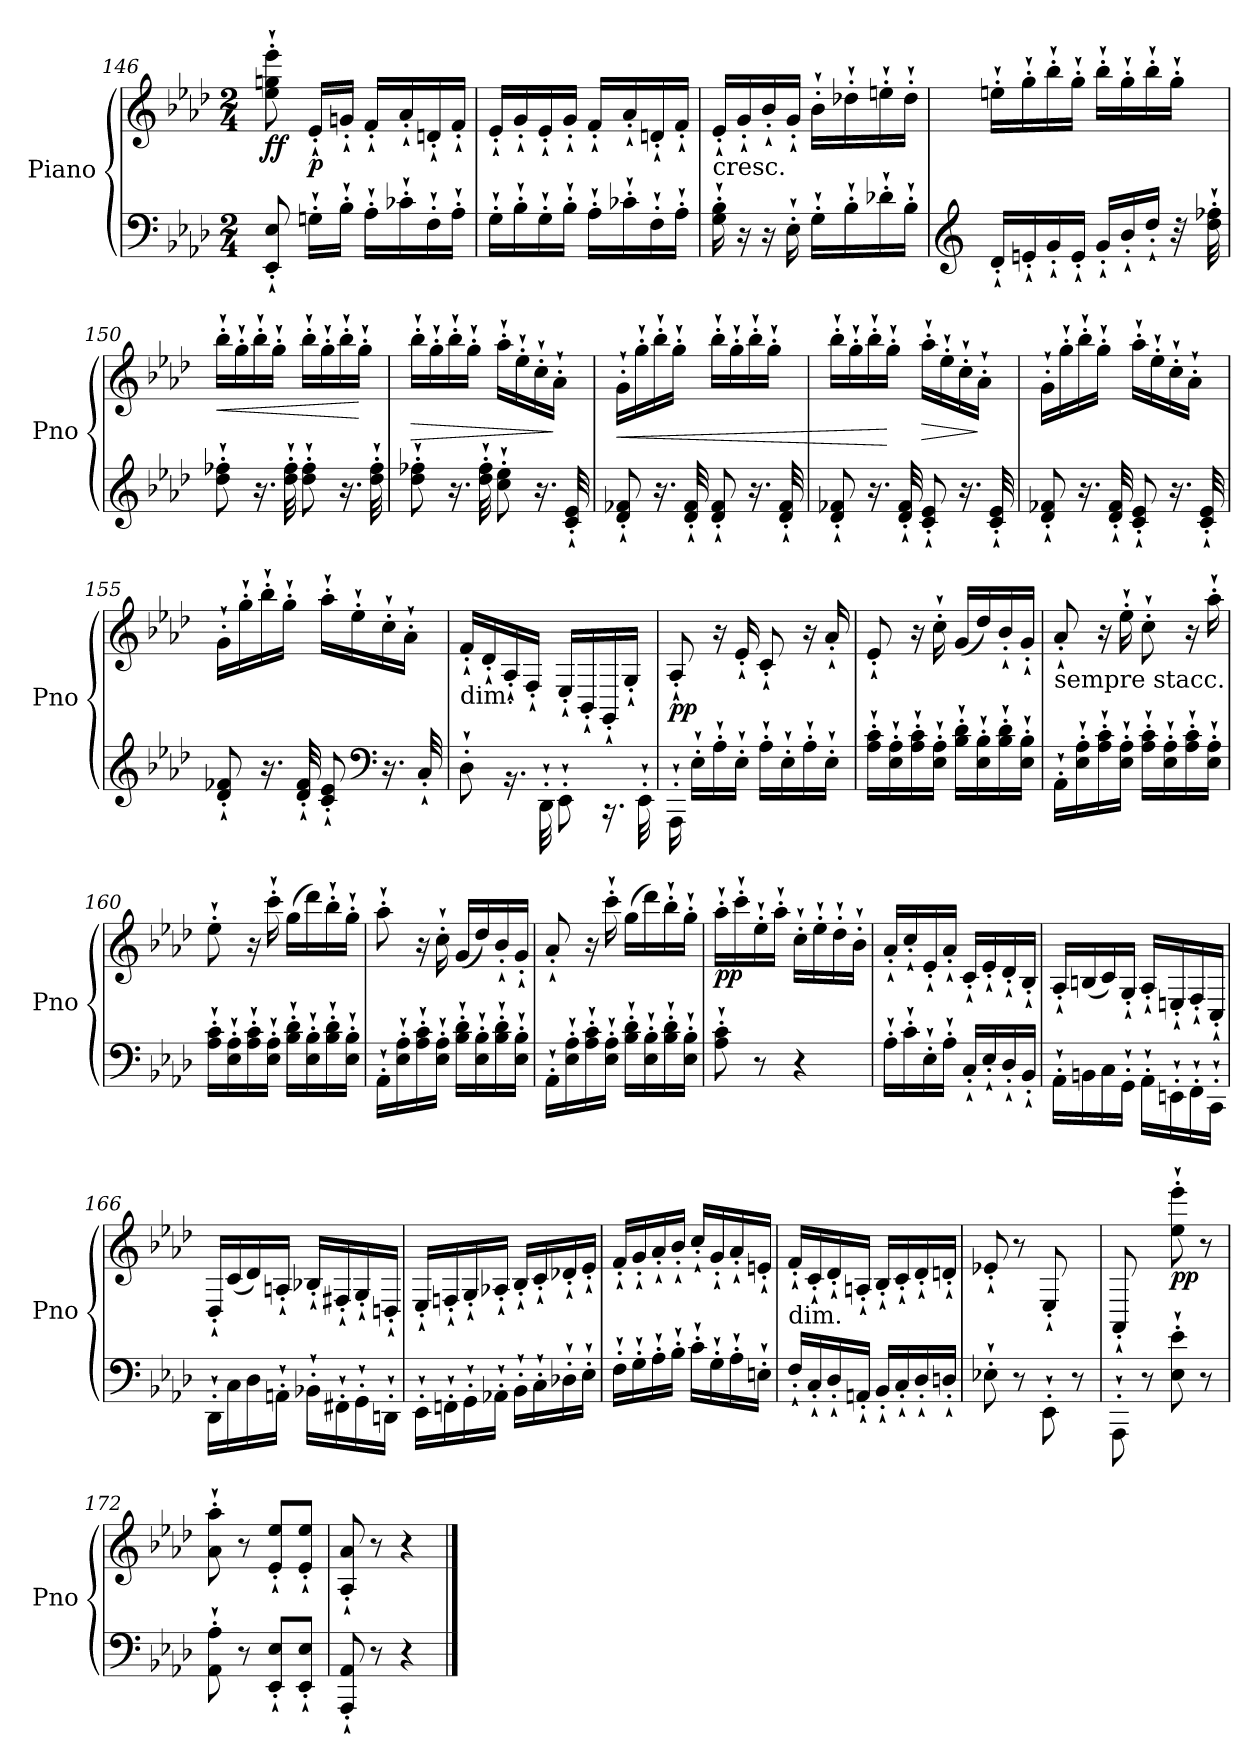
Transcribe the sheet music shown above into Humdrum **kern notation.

**kern	**kern	**dynam
*part1	*part1	*part1
*staff2	*staff1	*staff1/2
*I"Piano	*	*
*I'Pno	*	*
!!LO:LB:g=z
*clefF4	*clefG2	*
*k[b-e-a-d-]	*k[b-e-a-d-]	*
*A-:	*A-:	*
*M2/4	*M2/4	*
=146	=146	=146
!	!	!LO:DY:b
8EE-/'` 8E-/'`	8ee-\'` 8ggn\'` 8eee-\'`	ff
!	!	!LO:DY:b
16Gn'`\LL	16e-'`/LL	p
16B-'`\JJ	16gn'`/JJ	.
16A-'`\LL	16f'`/LL	.
16c-X'`\	16a-'`/	.
16F'`\	16dn'`/	.
16A-'`\JJ	16f'`/JJ	.
=147	=147	=147
16G'`\LL	16e-'`/LL	.
16B-'`\	16g'`/	.
16G'`\	16e-'`/	.
16B-'`\JJ	16g'`/JJ	.
16A-'`\LL	16f'`/LL	.
16c-X'`\	16a-'`/	.
16F'`\	16dn'`/	.
16A-'`\JJ	16f'`/JJ	.
=148	=148	=148
!	!LO:TX:b:t=cresc.	!
16G\'` 16B-\'`	16e-'`/LL	.
16r	16g'`/	.
16r	16b-'`/	.
16E-'`\	16g'`/JJ	.
16G'`\LL	16b-'`\LL	.
16B-'`\	16dd-X'`\	.
16d-X'`\	16een'`\	.
16B-'`\JJ	16dd-'`\JJ	.
=149	=149	=149
*clefG2	*	*
16d-'`/LL	16een'`\LL	.
16en'`/	16gg'`\	.
16g'`/	16bb-'`\	.
16e'`/JJ	16gg'`\JJ	.
16g'`/LL	16bb-'`\LL	.
16b-'`/	16gg'`\	.
16dd-'`/JJ	16bb-'`\	.
32r	16gg'`\JJ	.
32dd-\'` 32ff-X\'`	.	.
!!LO:LB:g=z
=150	=150	=150
!	!	!LO:HP:b
8dd-\'` 8ff-X\'`	16bb-'`\LL	<
.	16gg'`\	.
16.r	16bb-'`\	.
.	16gg'`\JJ	.
32dd-\'` 32ff-\'`	.	.
8dd-\'` 8ff-\'`	16bb-'`\LL	.
.	16gg'`\	.
16.r	16bb-'`\	.
.	16gg'`\JJ	[
32dd-\'` 32ff-\'`	.	.
=151	=151	=151
!	!	!LO:HP:b
8dd-\'` 8ff-X\'`	16bb-'`\LL	>
.	16gg'`\	.
16.r	16bb-'`\	.
.	16gg'`\JJ	.
32dd-\'` 32ff-\'`	.	.
8cc\'` 8ee-\'`	16aa-'`\LL	.
.	16ee-'`\	.
16.r	16cc'`\	.
.	16a-'`\JJ	]
32c/'` 32e-/'`	.	.
=152	=152	=152
!	!	!LO:HP:b
8d-/'` 8f-X/'`	16g'`\LL	<
.	16gg'`\	.
16.r	16bb-'`\	.
.	16gg'`\JJ	.
32d-/'` 32f-/'`	.	.
8d-/'` 8f-/'`	16bb-'`\LL	.
.	16gg'`\	.
16.r	16bb-'`\	.
.	16gg'`\JJ	.
32d-/'` 32f-/'`	.	.
=153	=153	=153
8d-/'` 8f-X/'`	16bb-'`\LL	.
.	16gg'`\	.
16.r	16bb-'`\	.
.	16gg'`\JJ	[
32d-/'` 32f-/'`	.	.
!	!	!LO:HP:b
8c/'` 8e-/'`	16aa-'`\LL	>
.	16ee-'`\	.
16.r	16cc'`\	.
.	16a-'`\JJ	]
32c/'` 32e-/'`	.	.
!!LO:LB:g=z
=154	=154	=154
8d-/'` 8f-X/'`	16g'`\LL	.
.	16gg'`\	.
16.r	16bb-'`\	.
.	16gg'`\JJ	.
32d-/'` 32f-/'`	.	.
8c/'` 8e-/'`	16aa-'`\LL	.
.	16ee-'`\	.
16.r	16cc'`\	.
.	16a-'`\JJ	.
32c/'` 32e-/'`	.	.
=155	=155	=155
8d-/'` 8f-X/'`	16g'`\LL	.
.	16gg'`\	.
16.r	16bb-'`\	.
.	16gg'`\JJ	.
32d-/'` 32f-/'`	.	.
8c/'` 8e-/'`	16aa-'`\LL	.
.	16ee-'`\	.
*clefF4	*	*
16.r	16cc'`\	.
.	16a-'`\JJ	.
32C'`/	.	.
=156	=156	=156
!	!LO:TX:b:t=dim.	!
8D-'`\	16f'`/LL	.
.	16d-'`/	.
16.rBB	16A-'`/	.
.	16F'`/JJ	.
32DD-'`\	.	.
8EE-'`\	16E-'`/LL	.
.	16BB-'`/	.
16.rCC	16GG'`/	.
.	16G'`/JJ	.
32EE-'`\	.	.
=157	=157	=157
!	!	!LO:DY:b
16AAA-'`\	8A-'`/	pp
16E-'`\LL	.	.
16A-'`\	16r	.
16E-'`\JJ	16e-'`/	.
16A-'`\LL	8c'`/	.
16E-'`\	.	.
16A-'`\	16r	.
16E-'`\JJ	16a-'`/	.
!!LO:LB:g=z
=158	=158	=158
16A-\'` 16c\'`LL	8e-'`/	.
16E-\'` 16A-\'`	.	.
16A-\'` 16c\'`	16r	.
16E-\'` 16A-\'`JJ	16cc'`\	.
16B-\'` 16d-\'`LL	(<16g/LL	.
16E-\'` 16B-\'`	16dd-/)	.
16B-\'` 16d-\'`	16b-'`/	.
16E-\'` 16B-\'`JJ	16g'`/JJ	.
=159	=159	=159
!	!LO:TX:b:t=sempre stacc.	!
16AA-'`\LL	8a-'`/	.
16E-\'` 16A-\'`	.	.
16A-\'` 16c\'`	16r	.
16E-\'` 16A-\'`JJ	16ee-'`\	.
16A-\'` 16c\'`LL	8cc'`\	.
16E-\'` 16A-\'`	.	.
16A-\'` 16c\'`	16r	.
16E-\'` 16A-\'`JJ	16aa-'`\	.
=160	=160	=160
16A-\'` 16c\'`LL	8ee-'`\	.
16E-\'` 16A-\'`	.	.
16A-\'` 16c\'`	16r	.
16E-\'` 16A-\'`JJ	16ccc'`\	.
16B-\'` 16d-\'`LL	(>16gg\LL	.
16E-\'` 16B-\'`	16ddd-\)	.
16B-\'` 16d-\'`	16bb-'`\	.
16E-\'` 16B-\'`JJ	16gg'`\JJ	.
=161	=161	=161
16AA-'`\LL	8aa-'`\	.
16E-\'` 16A-\'`	.	.
16A-\'` 16c\'`	16r	.
16E-\'` 16A-\'`JJ	16cc'`\	.
16B-\'` 16d-\'`LL	(<16g/LL	.
16E-\'` 16B-\'`	16dd-/)	.
16B-\'` 16d-\'`	16b-'`/	.
16E-\'` 16B-\'`JJ	16g'`/JJ	.
=162	=162	=162
16AA-'`\LL	8a-'`/	.
16E-\'` 16A-\'`	.	.
16A-\'` 16c\'`	16r	.
16E-\'` 16A-\'`JJ	16ccc'`\	.
16B-\'` 16d-\'`LL	(>16gg\LL	.
16E-\'` 16B-\'`	16ddd-\)	.
16B-\'` 16d-\'`	16bb-'`\	.
16E-\'` 16B-\'`JJ	16gg'`\JJ	.
!!LO:PB:g=z
=163	=163	=163
!	!	!LO:DY:b
8A-\'` 8c\'`	16aa-'`\LL	pp
.	16ccc'`\	.
8r	16ee-'`\	.
.	16aa-'`\JJ	.
4r	16cc'`\LL	.
.	16ee-'`\	.
.	16dd-'`\	.
.	16b-'`\JJ	.
=164	=164	=164
16A-'`\LL	16a-'`/LL	.
16c'`\	16cc'`/	.
16E-'`\	16e-'`/	.
16A-'`\JJ	16a-'`/JJ	.
16C'`/LL	16c'`/LL	.
16E-'`/	16e-'`/	.
16D-'`/	16d-'`/	.
16BB-'`/JJ	16B-'`/JJ	.
=165	=165	=165
16AA-'`\LL	16A-'`/LL	.
16BBn\	(<16Bn/	.
16C\	16c/)	.
16GG'`\JJ	16G'`/JJ	.
16AA-'`\LL	16A-'`/LL	.
16EEn'`\	16En'`/	.
16FF'`\	16F'`/	.
16CC'`\JJ	16C'`/JJ	.
=166	=166	=166
16DD-'`\LL	16D-'`/LL	.
16C\	(<16c/	.
16D-\	16d-/)	.
16AAn'`\JJ	16An'`/JJ	.
16BB-X'`\LL	16B-X'`/LL	.
16FF#X'`\	16F#X'`/	.
16GG'`\	16G'`/	.
16DDn'`\JJ	16Dn'`/JJ	.
!!LO:LB:g=z
=167	=167	=167
16EE-'`\LL	16E-'`/LL	.
16FFn'`\	16Fn'`/	.
16GG'`\	16G'`/	.
16AA-X'`\JJ	16A-X'`/JJ	.
16BB-'`\LL	16B-'`/LL	.
16C'`\	16c'`/	.
16D-X'`\	16d-X'`/	.
16E-'`\JJ	16e-'`/JJ	.
=168	=168	=168
16F'`\LL	16f'`/LL	.
16G'`\	16g'`/	.
16A-'`\	16a-'`/	.
16B-'`\JJ	16b-'`/JJ	.
16c'`\LL	16cc'`/LL	.
16G'`\	16g'`/	.
16A-'`\	16a-'`/	.
16En'`\JJ	16en'`/JJ	.
=169	=169	=169
!	!LO:TX:b:t=dim.	!
16F'`/LL	16f'`/LL	.
16C'`/	16c'`/	.
16D-'`/	16d-'`/	.
16AAn'`/JJ	16An'`/JJ	.
16BB-'`/LL	16B-'`/LL	.
16C'`/	16c'`/	.
16D-'`/	16d-'`/	.
16Dn'`/JJ	16dn'`/JJ	.
=170	=170	=170
8E-X'`\	8e-X'`/	.
8r	8r	.
8EE-'`\	8E-'`/	.
8r	8ryy	.
=171	=171	=171
8AAA-'`\	8AA-'`/	.
8r	8ryy	.
!	!	!LO:DY:b
8E-\'` 8e-\'`	8ee-\'` 8eee-\'`	pp
8r	8r	.
=172	=172	=172
8AA-\'` 8A-\'`	8a-\'` 8aa-\'`	.
8r	8r	.
8EE-/'` 8E-/'`L	8e-/'` 8ee-/'`L	.
8EE-/'` 8E-/'`J	8e-/'` 8ee-/'`J	.
!!LO:LB:g=z
=173	=173	=173
8AAA-/'` 8AA-/'`	8A-/'` 8a-/'`	.
8r	8r	.
4r	4r	.
==	==	==
*-	*-	*-
